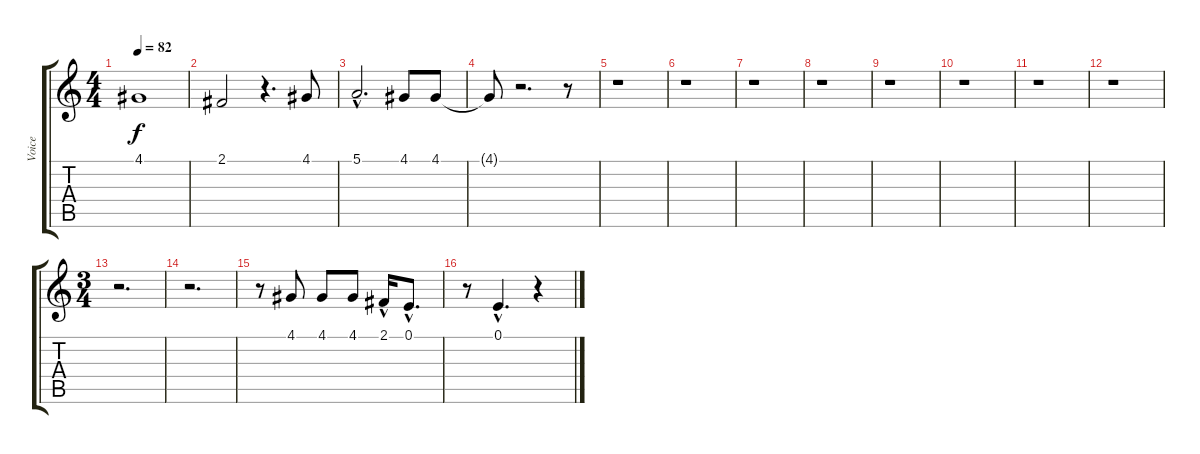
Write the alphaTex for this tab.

\track ("Voice" "Voice") {instrument honkytonkpiano}
\staff {score tabs}
\tuning (E4 B3 G3 D3 A2 E2) {hide}
\ts (4 4)
\tempo 82
\clef g2
\ks c
4.1.1{dy f} |
2.1.2 r.4{d} 4.1.8 |
5.1{hac}.2{d} 4.1.8 4.1.8 |
4.1{t}.8 r.2{d} r.8 |
r.1 |
r.1 |
r.1 |
r.1 |
r.1 |
r.1 |
r.1 |
r.1 |
\ts (3 4)
r.2{d} |
r.2{d} |
r.8 4.1.8 4.1.8 4.1.8 2.1{hac}.16 0.1{hac}.8{d} |
r.8 0.1{hac}.4{d} r.4
